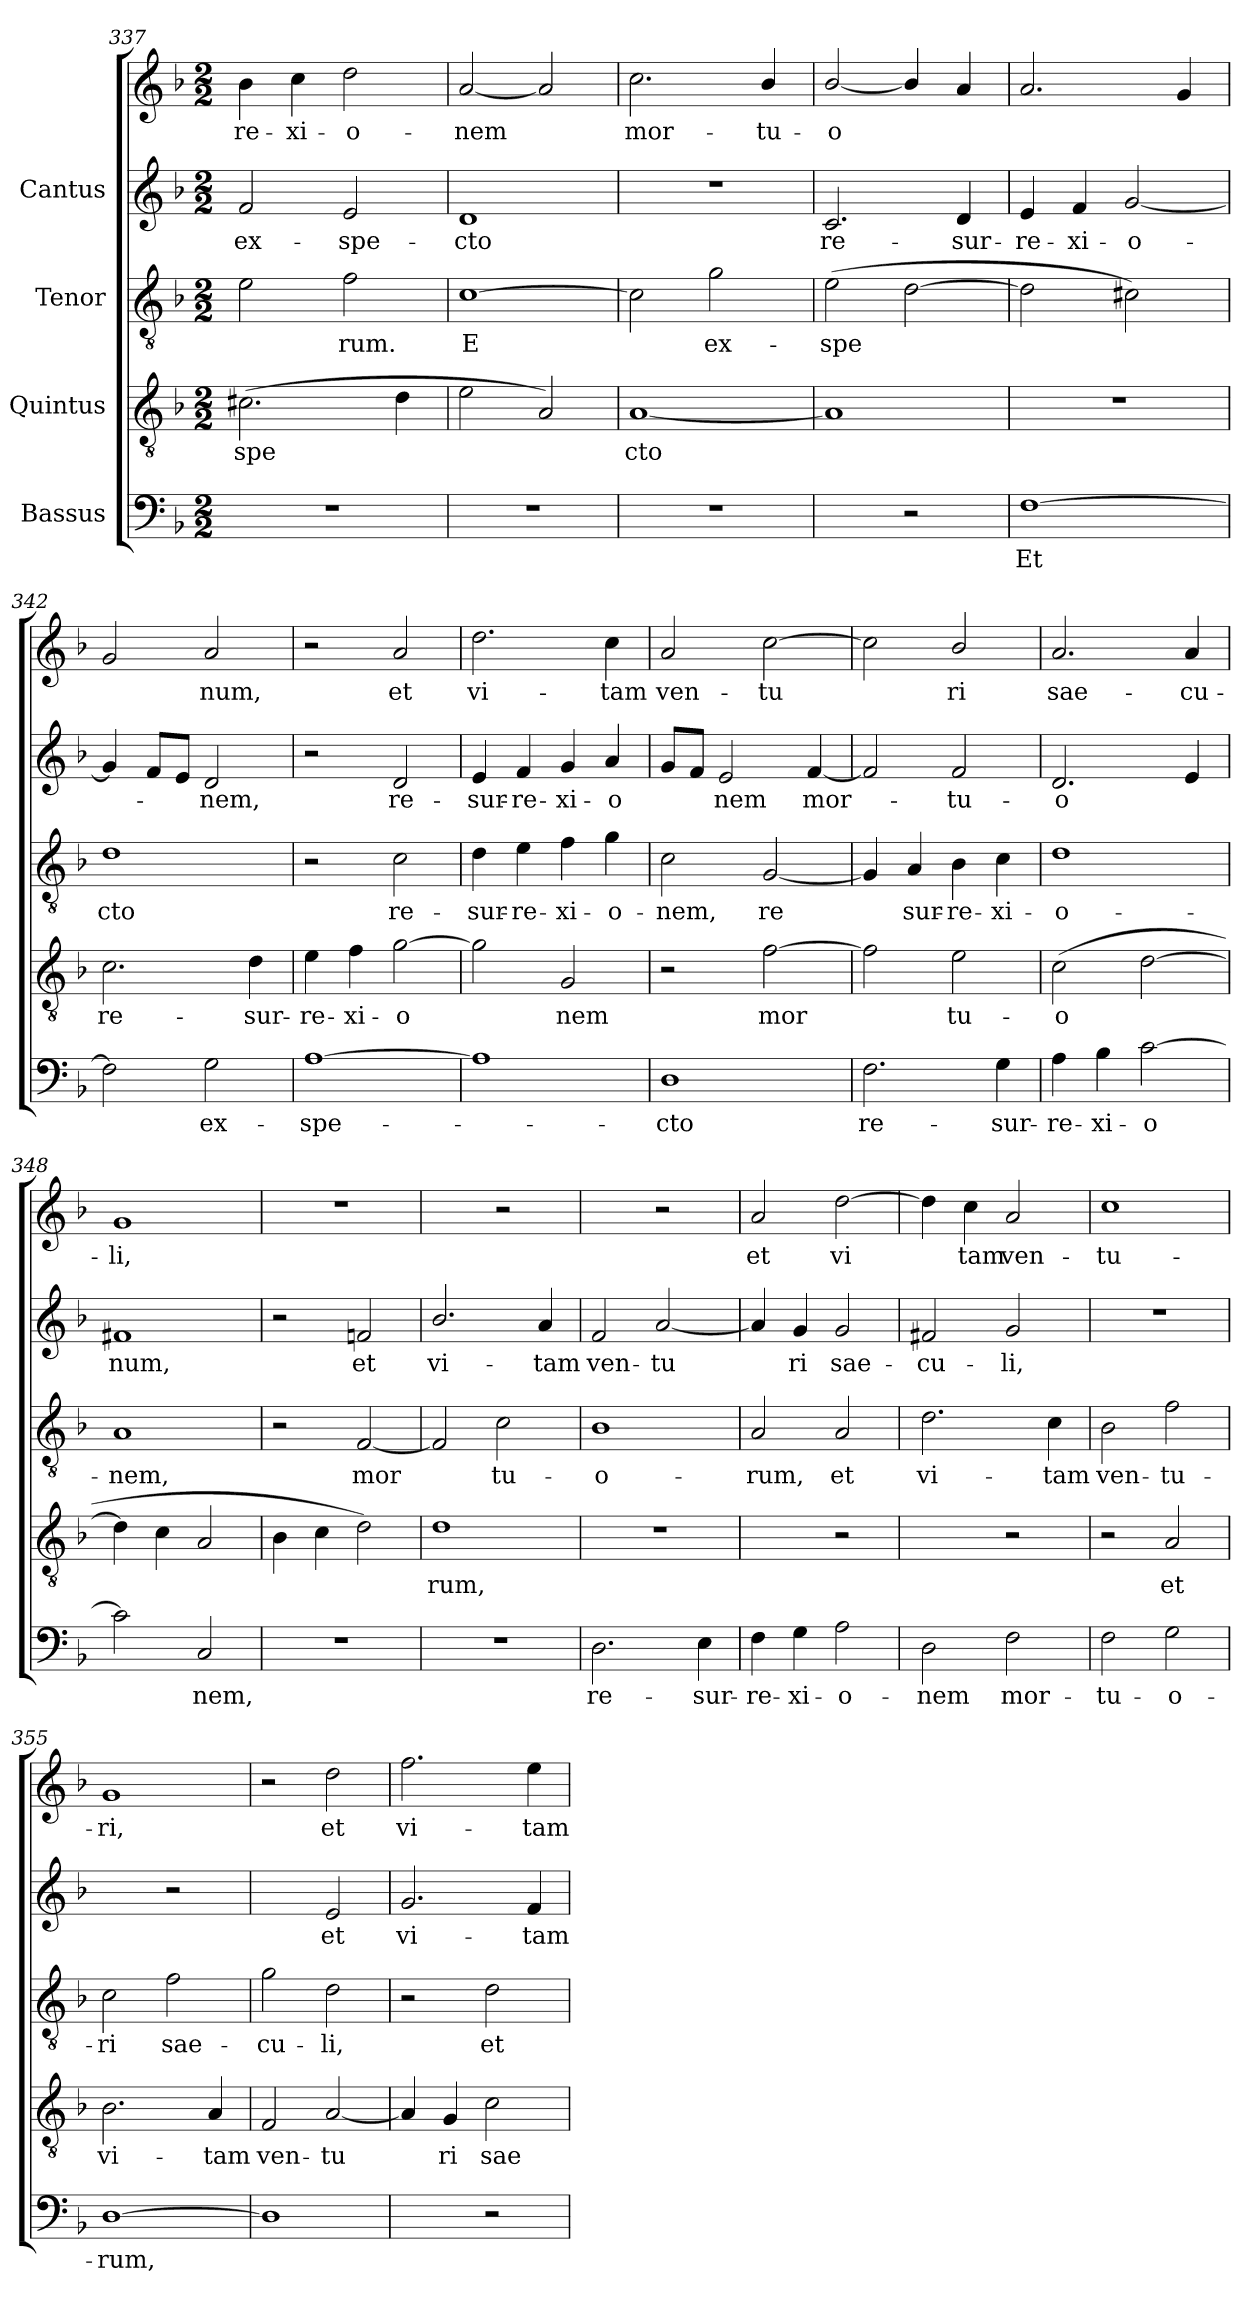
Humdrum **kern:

**kern	**text	**kern	**text	**kern	**text	**kern	**text	**kern	**text
*part4	*part4	*part3	*part3	*part2	*part2	*part1	*part1	*part1	*part1
*staff5	*staff5	*staff4	*staff4	*staff3	*staff3	*staff2	*staff2	*staff1	*staff1
*I"Bassus	*	*I"Quintus	*	*I"Tenor	*	*I"Cantus	*	*	*
!!LO:LB:g=z
*clefF4	*	*clefGv2	*	*clefGv2	*	*clefG2	*	*clefG2	*
*k[b-]	*	*k[b-]	*	*k[b-]	*	*k[b-]	*	*k[b-]	*
*F:	*	*F:	*	*F:	*	*F:	*	*F:	*
*M2/2	*	*M2/2	*	*M2/2	*	*M2/2	*	*M2/2	*
=337	=337	=337	=337	=337	=337	=337	=337	=337	=337
!	!	!	!LO:LY:b:cj	!	!LO:LY:b:cj	!	!LO:LY:b:cj	!	!LO:LY:b
1r	.	(>2.c#X\	-spe-	2e\	-	2f/	-ex-	4b-\	re-
!	!	!	!	!	!	!	!	!	!LO:LY:b
.	.	.	.	.	.	.	.	4cc\	-xi-
!	!	!	!	!	!LO:LY:b:cj	!	!LO:LY:b:cj	!	!LO:LY:b
.	.	.	.	2f\	rum.	2e/	-spe-	2dd\	-o-
!	!	!	!LO:LY:b:cj	!	!	!	!	!	!
.	.	4d\	--	.	.	.	.	.	.
!!LO:PB:g=z
=338	=338	=338	=338	=338	=338	=338	=338	=338	=338
!	!	!	!	!	!LO:LY:b:cj	!	!LO:LY:b:cj	!	!LO:LY:b
1r	.	2e\	.	[>1c	E	1d	cto	[<2a/	-nem
!	!	!	!	!	!	!	!	!	!LO:LY:b
.	.	2A/)	.	.	.	.	.	2a/]	.
=339	=339	=339	=339	=339	=339	=339	=339	=339	=339
!	!	!	!LO:LY:b:cj	!	!LO:LY:b:cj	!	!	!	!LO:LY:b
1r	.	[<1A	-cto	2c\]	.	1r	.	2.cc\	mor-
!	!	!	!	!	!LO:LY:b:cj	!	!	!	!
.	.	.	.	2g\	ex-	.	.	.	.
!	!	!	!	!	!	!	!	!	!LO:LY:b
.	.	.	.	.	.	.	.	4b-/	-tu-
=340	=340	=340	=340	=340	=340	=340	=340	=340	=340
!	!	!	!	!	!LO:LY:b:cj	!	!LO:LY:b:cj	!	!LO:LY:b
2ryy	.	1A]	.	(>2e\	-spe-	2.c/	-re-	[<2b-/	-o-
!	!	!	!	!	!LO:LY:b:cj	!	!	!	!LO:LY:b
2r	.	.	.	[>2d\	--	.	.	4b-/]	--
!	!	!	!	!	!	!	!LO:LY:b:cj	!	!LO:LY:b
.	.	.	.	.	.	4d/	-sur-	4a/	--
=341	=341	=341	=341	=341	=341	=341	=341	=341	=341
!	!LO:LY:b:cj	!	!	!	!	!	!LO:LY:b:cj	!	!
[>1F	Et	1r	.	2d\]	.	4e/	-re-	2.a/	.
!	!	!	!	!	!	!	!LO:LY:b:cj	!	!
.	.	.	.	.	.	4f/	-xi-	.	.
!	!	!	!	!	!	!	!LO:LY:b:cj	!	!
.	.	.	.	2c#X\)	.	[<2g/	-o-	.	.
.	.	.	.	.	.	.	.	4g/	.
=342	=342	=342	=342	=342	=342	=342	=342	=342	=342
!	!LO:LY:b:cj	!	!LO:LY:b:cj	!	!LO:LY:b:cj	!	!LO:LY:b:cj	!	!LO:LY:b
2F\]	.	2.c\	re-	1d	-cto	4g/]	.	2g/	-
!	!	!	!	!	!	!	!LO:LY:b:cj	!	!
.	.	.	.	.	.	8f/L	.	.	.
!	!	!	!	!	!	!	!LO:LY:b:cj	!	!
.	.	.	.	.	.	8e/J	.	.	.
!	!LO:LY:b:cj	!	!	!	!	!	!LO:LY:b:cj	!	!LO:LY:b
2G\	ex-	.	.	.	.	2d/	nem,	2a/	num,
!	!	!	!LO:LY:b:cj	!	!	!	!	!	!
.	.	4d\	-sur-	.	.	.	.	.	.
=343	=343	=343	=343	=343	=343	=343	=343	=343	=343
!	!LO:LY:b:cj	!	!LO:LY:b:cj	!	!	!	!	!	!
[>1A	-spe-	4e\	-re-	2r	.	2r	.	2r	.
!	!	!	!LO:LY:b:cj	!	!	!	!	!	!
.	.	4f\	-xi-	.	.	.	.	.	.
!	!	!	!LO:LY:b:cj	!	!LO:LY:b:cj	!	!LO:LY:b:cj	!	!LO:LY:b
.	.	[>2g\	-o-	2c\	re-	2d/	re-	2a/	et
!!LO:LB:g=z
=344	=344	=344	=344	=344	=344	=344	=344	=344	=344
!	!	!	!LO:LY:b:cj	!	!LO:LY:b:cj	!	!LO:LY:b:cj	!	!LO:LY:b
1A]	.	2g\]	-	4d\	-sur-	4e/	sur-	2.dd\	-vi-
!	!	!	!	!	!LO:LY:b:cj	!	!LO:LY:b:cj	!	!
.	.	.	.	4e\	-re-	4f/	-re-	.	.
!	!	!	!LO:LY:b:cj	!	!LO:LY:b:cj	!	!LO:LY:b:cj	!	!
.	.	2G/	nem	4f\	-xi-	4g/	-xi-	.	.
!	!	!	!	!	!LO:LY:b:cj	!	!LO:LY:b:cj	!	!LO:LY:b
.	.	.	.	4g\	-o-	4a/	-o-	4cc\	-tam
=345	=345	=345	=345	=345	=345	=345	=345	=345	=345
!	!LO:LY:b:cj	!	!	!	!LO:LY:b:cj	!	!LO:LY:b:cj	!	!LO:LY:b
1D	-cto	2r	.	2c\	-nem,	8g/L	-	2a/	-ven-
!	!	!	!	!	!	!	!LO:LY:b:cj	!	!
.	.	.	.	.	.	8f/J	.	.	.
!	!	!	!	!	!	!	!LO:LY:b:cj	!	!
.	.	.	.	.	.	2e/	nem	.	.
!	!	!	!LO:LY:b:cj	!	!LO:LY:b:cj	!	!	!	!LO:LY:b
.	.	[>2f\	mor-	[<2G/	re-	.	.	[>2cc\	-tu-
!	!	!	!	!	!	!	!LO:LY:b:cj	!	!
.	.	.	.	.	.	[<4f/	mor-	.	.
=346	=346	=346	=346	=346	=346	=346	=346	=346	=346
!	!LO:LY:b:cj	!	!LO:LY:b:cj	!	!LO:LY:b:cj	!	!LO:LY:b:cj	!	!LO:LY:b
2.F\	re-	2f\]	-	4G/]	-	2f/]	.	2cc\]	-
!	!	!	!	!	!LO:LY:b:cj	!	!	!	!
.	.	.	.	4A/	sur-	.	.	.	.
!	!	!	!LO:LY:b:cj	!	!LO:LY:b:cj	!	!LO:LY:b:cj	!	!LO:LY:b
.	.	2e\	tu-	4B-\	-re-	2f/	tu-	2b-/	ri
!	!LO:LY:b:cj	!	!	!	!LO:LY:b:cj	!	!	!	!
4G\	-sur-	.	.	4c\	-xi-	.	.	.	.
=347	=347	=347	=347	=347	=347	=347	=347	=347	=347
!	!LO:LY:b:cj	!	!LO:LY:b:cj	!	!LO:LY:b:cj	!	!LO:LY:b:cj	!	!LO:LY:b
4A\	-re-	(>2c\	-o-	1d	-o-	2.d/	-o-	2.a/	-sae-
!	!LO:LY:b:cj	!	!	!	!	!	!	!	!
4B-\	-xi-	.	.	.	.	.	.	.	.
!	!LO:LY:b:cj	!	!LO:LY:b:cj	!	!	!	!	!	!
[>2c\	-o-	[>2d\	--	.	.	.	.	.	.
!	!	!	!	!	!	!	!LO:LY:b:cj	!	!LO:LY:b
.	.	.	.	.	.	4e/	--	4a/	-cu-
=348	=348	=348	=348	=348	=348	=348	=348	=348	=348
!	!LO:LY:b:cj	!	!	!	!LO:LY:b:cj	!	!LO:LY:b:cj	!	!LO:LY:b
2c\]	-	4d\]	.	1A	-nem,	1f#X	num,	1g	-li,
.	.	4c\	.	.	.	.	.	.	.
!	!LO:LY:b:cj	!	!	!	!	!	!	!	!
2C/	nem,	2A/	.	.	.	.	.	.	.
=349	=349	=349	=349	=349	=349	=349	=349	=349	=349
1r	.	4B-\	.	2r	.	2r	.	1r	.
.	.	4c\	.	.	.	.	.	.	.
!	!	!	!	!	!LO:LY:b:cj	!	!LO:LY:b:cj	!	!
.	.	2d\)	.	[<2F/	mor-	2fn/	et	.	.
!!LO:LB:g=z
=350	=350	=350	=350	=350	=350	=350	=350	=350	=350
!	!	!	!LO:LY:b:cj	!	!LO:LY:b:cj	!	!LO:LY:b:cj	!	!
1r	.	1d	-rum,	2F/]	-	2.b-/	vi-	2ryy	.
!	!	!	!	!	!LO:LY:b:cj	!	!	!	!
.	.	.	.	2c\	tu-	.	.	2r	.
!	!	!	!	!	!	!	!LO:LY:b:cj	!	!
.	.	.	.	.	.	4a/	-tam	.	.
!!LO:LB:g=z
=351	=351	=351	=351	=351	=351	=351	=351	=351	=351
!	!LO:LY:b:cj	!	!	!	!LO:LY:b:cj	!	!LO:LY:b:cj	!	!
2.D\	re-	1r	.	1B-	-o-	2f/	ven-	2ryy	.
!	!	!	!	!	!	!	!LO:LY:b:cj	!	!
.	.	.	.	.	.	[<2a/	-tu-	2r	.
!	!LO:LY:b:cj	!	!	!	!	!	!	!	!
4E\	-sur-	.	.	.	.	.	.	.	.
!!LO:PB:g=z
=352	=352	=352	=352	=352	=352	=352	=352	=352	=352
!	!LO:LY:b:cj	!	!	!	!LO:LY:b:cj	!	!LO:LY:b:cj	!	!LO:LY:b
4F\	-re-	2ryy	.	2A/	-rum,	4a/]	-	2a/	-et
!	!LO:LY:b:cj	!	!	!	!	!	!LO:LY:b:cj	!	!
4G\	-xi-	.	.	.	.	4g/	ri	.	.
!	!LO:LY:b:cj	!	!	!	!LO:LY:b:cj	!	!LO:LY:b:cj	!	!LO:LY:b
2A\	-o-	2r	.	2A/	et	2g/	sae-	[>2dd\	vi-
!!LO:LB:g=z
=353	=353	=353	=353	=353	=353	=353	=353	=353	=353
!	!LO:LY:b:cj	!	!	!	!LO:LY:b:cj	!	!LO:LY:b:cj	!	!LO:LY:b
2D\	-nem	2ryy	.	2.d\	vi-	2f#X/	-cu-	4dd\]	-
!	!	!	!	!	!	!	!	!	!LO:LY:b
.	.	.	.	.	.	.	.	4cc\	tam
!	!LO:LY:b:cj	!	!	!	!	!	!LO:LY:b:cj	!	!LO:LY:b
2F\	mor-	2r	.	.	.	2g/	-li,	2a/	ven-
!	!	!	!	!	!LO:LY:b:cj	!	!	!	!
.	.	.	.	4c\	-tam	.	.	.	.
!!LO:LB:g=z
=354	=354	=354	=354	=354	=354	=354	=354	=354	=354
!	!LO:LY:b:cj	!	!	!	!LO:LY:b:cj	!	!	!	!LO:LY:b
2F\	-tu-	2r	.	2B-\	ven-	1r	.	1cc	tu-
!	!LO:LY:b:cj	!	!LO:LY:b:cj	!	!LO:LY:b:cj	!	!	!	!
2G\	-o-	2A/	et	2f\	-tu-	.	.	.	.
!!LO:PB:g=z
=355	=355	=355	=355	=355	=355	=355	=355	=355	=355
!	!LO:LY:b:cj	!	!LO:LY:b:cj	!	!LO:LY:b:cj	!	!	!	!LO:LY:b
[>1D	-rum,	2.B-\	vi-	2c\	-ri	2ryy	.	1g	-ri,
!	!	!	!	!	!LO:LY:b:cj	!	!	!	!
.	.	.	.	2f\	sae-	2r	.	.	.
!	!	!	!LO:LY:b:cj	!	!	!	!	!	!
.	.	4A/	-tam	.	.	.	.	.	.
=356	=356	=356	=356	=356	=356	=356	=356	=356	=356
!	!	!	!LO:LY:b:cj	!	!LO:LY:b:cj	!	!	!	!
1D]	.	2F/	ven-	2g\	-cu-	2ryy	.	2r	.
!	!	!	!LO:LY:b:cj	!	!LO:LY:b:cj	!	!LO:LY:b:cj	!	!LO:LY:b
.	.	[<2A/	-tu-	2d\	-li,	2e/	et	2dd\	et
=357	=357	=357	=357	=357	=357	=357	=357	=357	=357
!	!	!	!LO:LY:b:cj	!	!	!	!LO:LY:b:cj	!	!LO:LY:b
2ryy	.	4A/]	-	2r	.	2.g/	vi-	2.ff\	vi-
!	!	!	!LO:LY:b:cj	!	!	!	!	!	!
.	.	4G/	ri	.	.	.	.	.	.
!	!	!	!LO:LY:b:cj	!	!LO:LY:b:cj	!	!	!	!
2r	.	2c\	sae-	2d\	et	.	.	.	.
!	!	!	!	!	!	!	!LO:LY:b:cj	!	!LO:LY:b
.	.	.	.	.	.	4f/	-tam	4ee\	-tam
=	=	=	=	=	=	=	=	=	=
*-	*-	*-	*-	*-	*-	*-	*-	*-	*-
